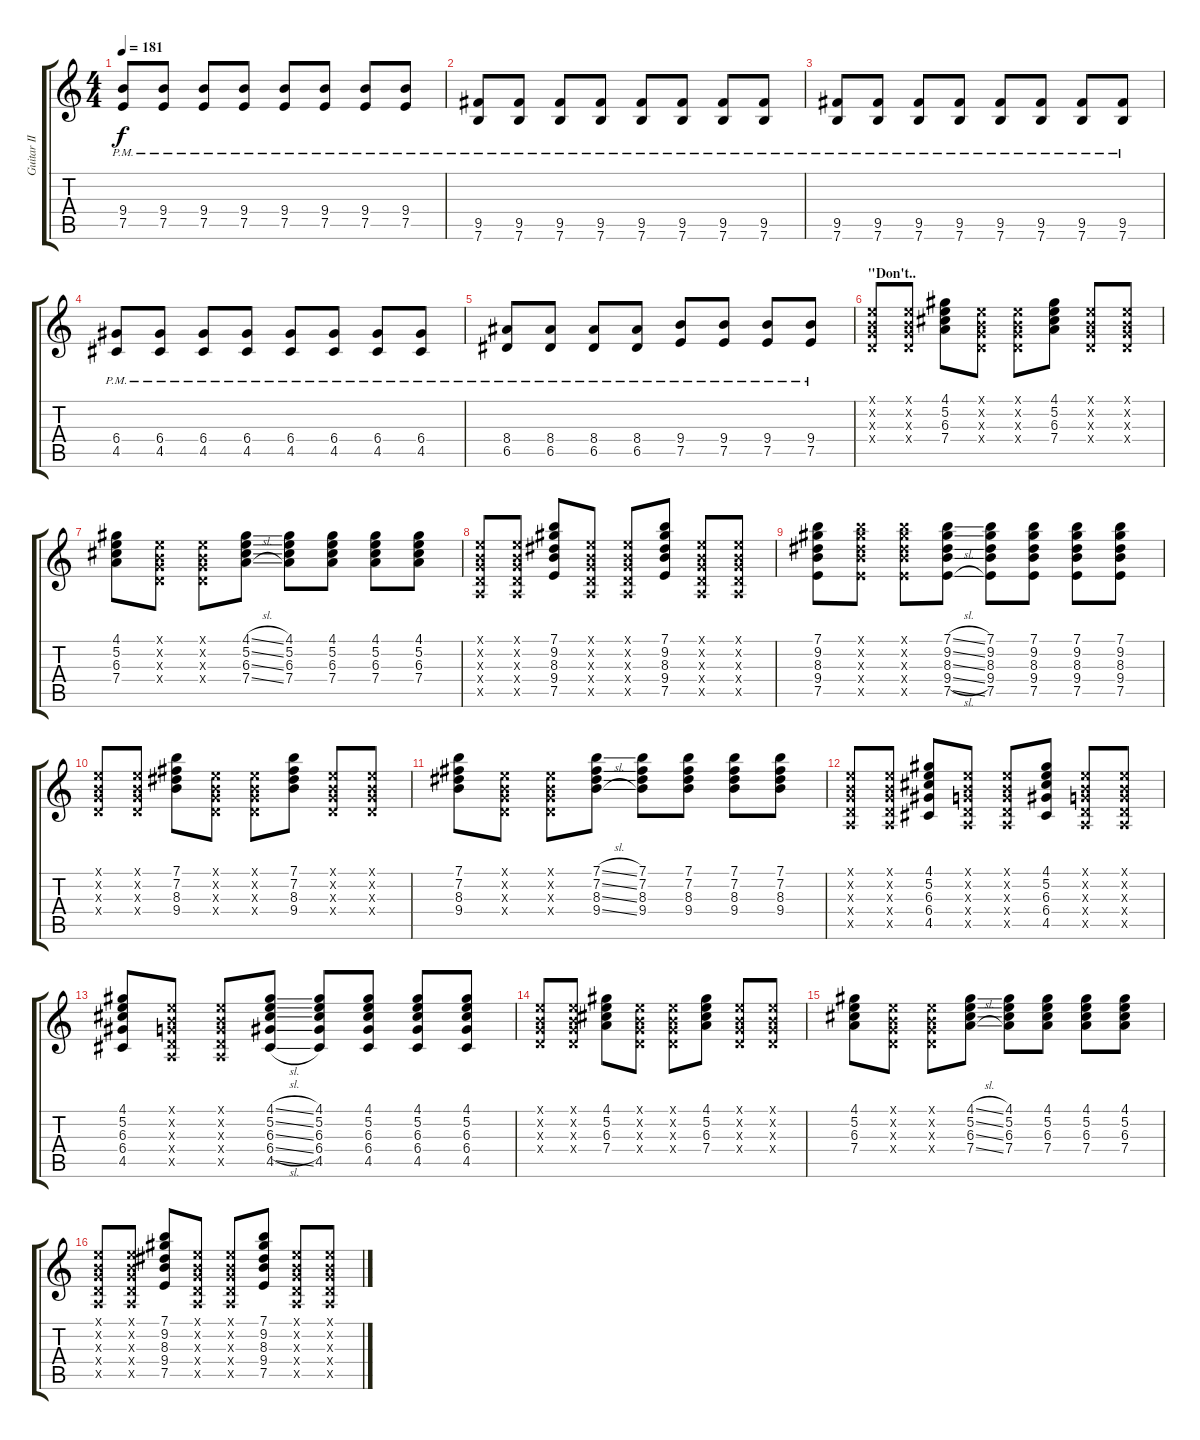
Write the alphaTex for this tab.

\track ("Guitar II" "Guitar II") {instrument distortionguitar}
\staff {score tabs}
\tuning (E4 B3 G3 D3 A2 E2) {hide}
\ts (4 4)
\tempo 181
\clef g2
\ks c
(9.4{pm} 7.5).8{dy f} (9.4{pm} 7.5).8 (9.4{pm} 7.5).8 (9.4{pm} 7.5).8 (9.4{pm} 7.5).8 (9.4{pm} 7.5).8 (9.4{pm} 7.5).8 (9.4{pm} 7.5).8 |
(9.5{pm} 7.6).8 (9.5{pm} 7.6).8 (9.5{pm} 7.6).8 (9.5{pm} 7.6).8 (9.5{pm} 7.6).8 (9.5{pm} 7.6).8 (9.5{pm} 7.6).8 (9.5{pm} 7.6).8 |
(9.5{pm} 7.6).8 (9.5{pm} 7.6).8 (9.5{pm} 7.6).8 (9.5{pm} 7.6).8 (9.5{pm} 7.6).8 (9.5{pm} 7.6).8 (9.5{pm} 7.6).8 (9.5{pm} 7.6).8 |
(6.4 4.5{pm}).8 (6.4 4.5{pm}).8 (6.4 4.5{pm}).8 (6.4 4.5{pm}).8 (6.4 4.5{pm}).8 (6.4 4.5{pm}).8 (6.4 4.5{pm}).8 (6.4 4.5{pm}).8 |
(8.4{pm} 6.5).8 (8.4{pm} 6.5).8 (8.4{pm} 6.5).8 (8.4{pm} 6.5).8 (9.4{pm} 7.5).8 (9.4{pm} 7.5).8 (9.4{pm} 7.5).8 (9.4{pm} 7.5).8 |
\section ("" "\"Don't..")
(0.1{x} 0.2{x} 0.3{x} 0.4{x}).8 (0.1{x} 0.2{x} 0.3{x} 0.4{x}).8 (4.1 5.2 6.3 7.4).8 (0.1{x} 0.2{x} 0.3{x} 0.4{x}).8 (0.1{x} 0.2{x} 0.3{x} 0.4{x}).8 (4.1 5.2 6.3 7.4).8 (0.1{x} 0.2{x} 0.3{x} 0.4{x}).8 (0.1{x} 0.2{x} 0.3{x} 0.4{x}).8 |
(4.1 5.2 6.3 7.4).8 (0.1{x} 0.2{x} 0.3{x} 0.4{x}).8 (0.1{x} 0.2{x} 0.3{x} 0.4{x}).8 (4.1{sl} 5.2{sl} 6.3{sl} 7.4{sl}).8 (4.1 5.2 6.3 7.4).8 (4.1 5.2 6.3 7.4).8 (4.1 5.2 6.3 7.4).8 (4.1 5.2 6.3 7.4).8 |
(0.1{x} 0.2{x} 0.3{x} 0.4{x} 0.5{x}).8 (0.1{x} 0.2{x} 0.3{x} 0.4{x} 0.5{x}).8 (7.1 9.2 8.3 9.4 7.5).8 (0.1{x} 0.2{x} 0.3{x} 0.4{x} 0.5{x}).8 (0.1{x} 0.2{x} 0.3{x} 0.4{x} 0.5{x}).8 (7.1 9.2 8.3 9.4 7.5).8 (0.1{x} 0.2{x} 0.3{x} 0.4{x} 0.5{x}).8 (0.1{x} 0.2{x} 0.3{x} 0.4{x} 0.5{x}).8 |
(7.1 9.2 8.3 9.4 7.5).8 (7.1{x} 9.2{x} 8.3{x} 9.4{x} 7.5{x}).8 (7.1{x} 9.2{x} 8.3{x} 9.4{x} 7.5{x}).8 (7.1{sl} 9.2{sl} 8.3{sl} 9.4{sl} 7.5{sl}).8 (7.1 9.2 8.3 9.4 7.5).8 (7.1 9.2 8.3 9.4 7.5).8 (7.1 9.2 8.3 9.4 7.5).8 (7.1 9.2 8.3 9.4 7.5).8 |
(0.1{x} 0.2{x} 0.3{x} 0.4{x}).8 (0.1{x} 0.2{x} 0.3{x} 0.4{x}).8 (7.1 7.2 8.3 9.4).8 (0.1{x} 0.2{x} 0.3{x} 0.4{x}).8 (0.1{x} 0.2{x} 0.3{x} 0.4{x}).8 (7.1 7.2 8.3 9.4).8 (0.1{x} 0.2{x} 0.3{x} 0.4{x}).8 (0.1{x} 0.2{x} 0.3{x} 0.4{x}).8 |
(7.1 7.2 8.3 9.4).8 (0.1{x} 0.2{x} 0.3{x} 0.4{x}).8 (0.1{x} 0.2{x} 0.3{x} 0.4{x}).8 (7.1{sl} 7.2{sl} 8.3{sl} 9.4{sl}).8 (7.1 7.2 8.3 9.4).8 (7.1 7.2 8.3 9.4).8 (7.1 7.2 8.3 9.4).8 (7.1 7.2 8.3 9.4).8 |
(0.1{x} 0.2{x} 0.3{x} 0.4{x} 0.5{x}).8 (0.1{x} 0.2{x} 0.3{x} 0.4{x} 0.5{x}).8 (4.1 5.2 6.3 6.4 4.5).8 (0.1{x} 0.2{x} 0.3{x} 0.4{x} 0.5{x}).8 (0.1{x} 0.2{x} 0.3{x} 0.4{x} 0.5{x}).8 (4.1 5.2 6.3 6.4 4.5).8 (0.1{x} 0.2{x} 0.3{x} 0.4{x} 0.5{x}).8 (0.1{x} 0.2{x} 0.3{x} 0.4{x} 0.5{x}).8 |
(4.1 5.2 6.3 6.4 4.5).8 (0.1{x} 0.2{x} 0.3{x} 0.4{x} 0.5{x}).8 (0.1{x} 0.2{x} 0.3{x} 0.4{x} 0.5{x}).8 (4.1{sl} 5.2{sl} 6.3{sl} 6.4{sl} 4.5{sl}).8 (4.1 5.2 6.3 6.4 4.5).8 (4.1 5.2 6.3 6.4 4.5).8 (4.1 5.2 6.3 6.4 4.5).8 (4.1 5.2 6.3 6.4 4.5).8 |
(0.1{x} 0.2{x} 0.3{x} 0.4{x}).8 (0.1{x} 0.2{x} 0.3{x} 0.4{x}).8 (4.1 5.2 6.3 7.4).8 (0.1{x} 0.2{x} 0.3{x} 0.4{x}).8 (0.1{x} 0.2{x} 0.3{x} 0.4{x}).8 (4.1 5.2 6.3 7.4).8 (0.1{x} 0.2{x} 0.3{x} 0.4{x}).8 (0.1{x} 0.2{x} 0.3{x} 0.4{x}).8 |
(4.1 5.2 6.3 7.4).8 (0.1{x} 0.2{x} 0.3{x} 0.4{x}).8 (0.1{x} 0.2{x} 0.3{x} 0.4{x}).8 (4.1{sl} 5.2{sl} 6.3{sl} 7.4{sl}).8 (4.1 5.2 6.3 7.4).8 (4.1 5.2 6.3 7.4).8 (4.1 5.2 6.3 7.4).8 (4.1 5.2 6.3 7.4).8 |
(0.1{x} 0.2{x} 0.3{x} 0.4{x} 0.5{x}).8 (0.1{x} 0.2{x} 0.3{x} 0.4{x} 0.5{x}).8 (7.1 9.2 8.3 9.4 7.5).8 (0.1{x} 0.2{x} 0.3{x} 0.4{x} 0.5{x}).8 (0.1{x} 0.2{x} 0.3{x} 0.4{x} 0.5{x}).8 (7.1 9.2 8.3 9.4 7.5).8 (0.1{x} 0.2{x} 0.3{x} 0.4{x} 0.5{x}).8 (0.1{x} 0.2{x} 0.3{x} 0.4{x} 0.5{x}).8
